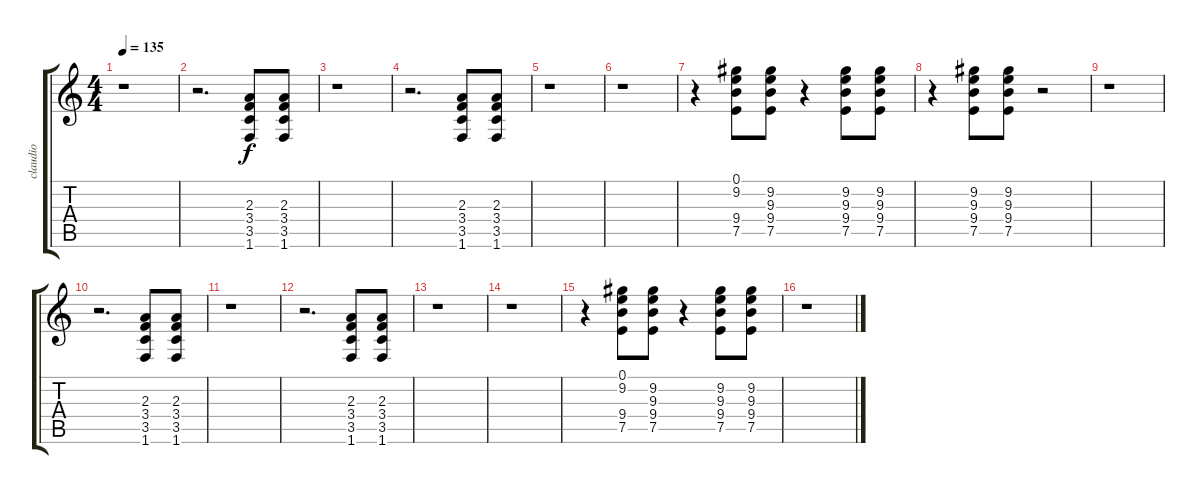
\track ("claudio" "claudio") {instrument electricguitarclean}
\staff {score tabs}
\tuning (E4 B3 G3 D3 A2 E2) {hide}
\ts (4 4)
\tempo 135
\clef g2
\ks c
r.1{dy f} |
r.2{d} (2.3 3.4 3.5 1.6).8 (2.3 3.4 3.5 1.6).8 |
r.1 |
r.2{d} (2.3 3.4 3.5 1.6).8 (2.3 3.4 3.5 1.6).8 |
r.1 |
r.1 |
r.4 (0.1 9.2 9.4 7.5).8 (9.2 9.3 9.4 7.5).8 r.4 (9.2 9.3 9.4 7.5).8 (9.2 9.3 9.4 7.5).8 |
r.4 (9.2 9.3 9.4 7.5).8 (9.2 9.3 9.4 7.5).8 r.2 |
r.1 |
r.2{d} (2.3 3.4 3.5 1.6).8 (2.3 3.4 3.5 1.6).8 |
r.1 |
r.2{d} (2.3 3.4 3.5 1.6).8 (2.3 3.4 3.5 1.6).8 |
r.1 |
r.1 |
r.4 (0.1 9.2 9.4 7.5).8 (9.2 9.3 9.4 7.5).8 r.4 (9.2 9.3 9.4 7.5).8 (9.2 9.3 9.4 7.5).8 |
r.1
